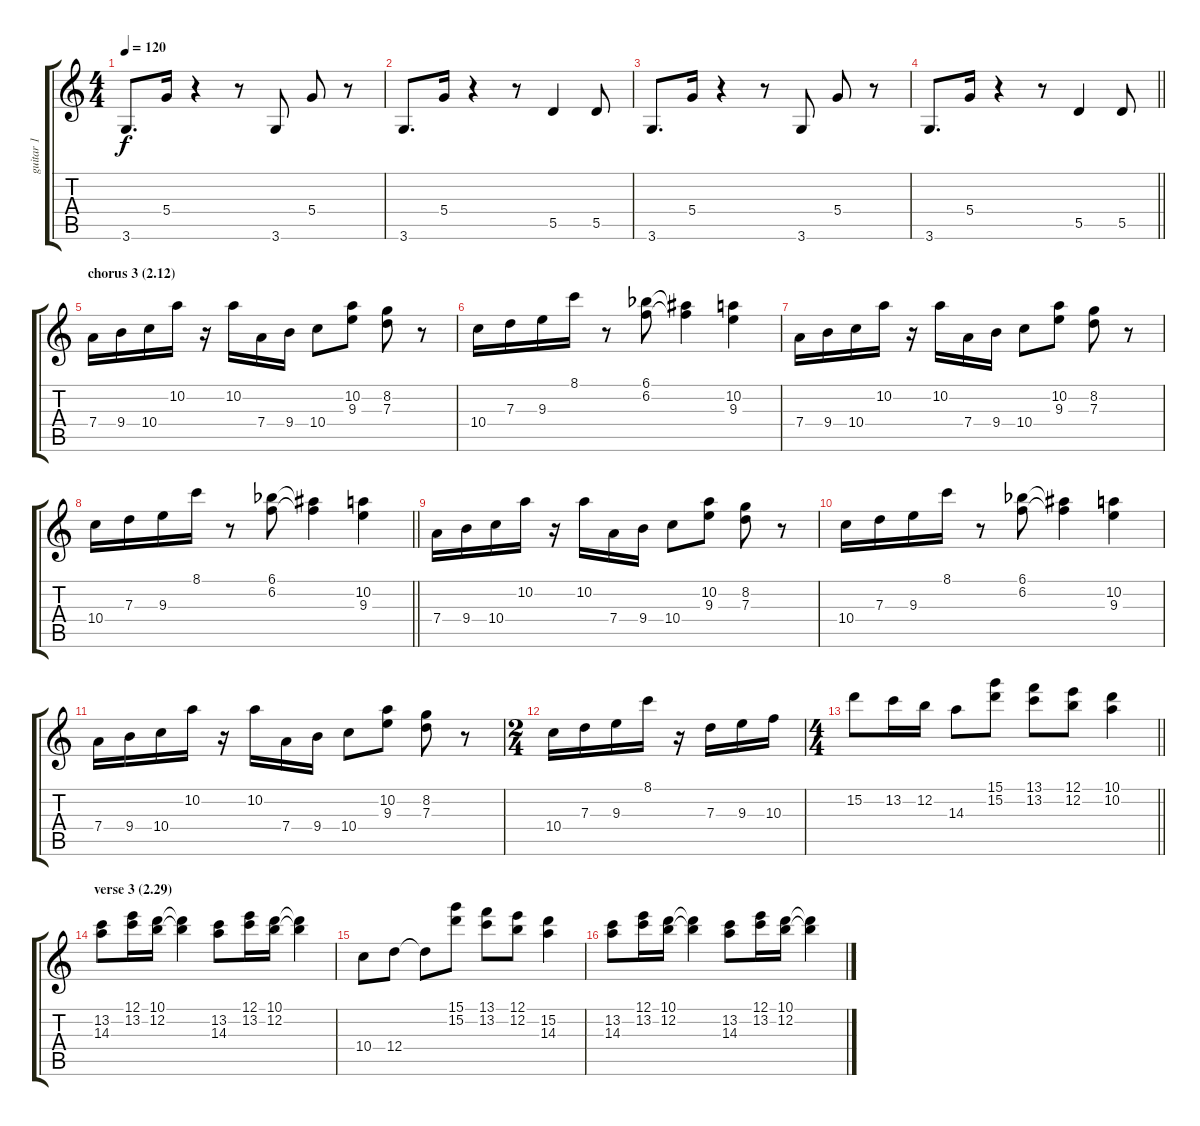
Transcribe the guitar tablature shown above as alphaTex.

\track ("guitar 1" "guitar 1") {instrument distortionguitar}
\staff {score tabs}
\tuning (E4 B3 G3 D3 A2 E2) {hide}
\ts (4 4)
\tempo 120
\clef g2
\ks c
3.6.8{d dy f} 5.4.16 r.4 r.8 3.6.8 5.4.8 r.8 |
3.6.8{d} 5.4.16 r.4 r.8 5.5.4 5.5.8 |
3.6.8{d} 5.4.16 r.4 r.8 3.6.8 5.4.8 r.8 |
\barLineRight lightlight
3.6.8{d} 5.4.16 r.4 r.8 5.5.4 5.5.8 |
\section ("" "chorus 3 (2.12)")
7.4.16 9.4.16 10.4.16 10.2.16 r.16 10.2.16 7.4.16 9.4.16 10.4.8 (10.2 9.3).8 (8.2 7.3).8 r.8 |
10.4.16 7.3.16 9.3.16 8.1.16 r.8 (6.1{acc b} 6.2).8 (6.1{t} 6.2{t}).4 (10.2 9.3).4 |
7.4.16 9.4.16 10.4.16 10.2.16 r.16 10.2.16 7.4.16 9.4.16 10.4.8 (10.2 9.3).8 (8.2 7.3).8 r.8 |
\barLineRight lightlight
10.4.16 7.3.16 9.3.16 8.1.16 r.8 (6.1{acc b} 6.2).8 (6.1{t} 6.2{t}).4 (10.2 9.3).4 |
7.4.16 9.4.16 10.4.16 10.2.16 r.16 10.2.16 7.4.16 9.4.16 10.4.8 (10.2 9.3).8 (8.2 7.3).8 r.8 |
10.4.16 7.3.16 9.3.16 8.1.16 r.8 (6.1{acc b} 6.2).8 (6.1{t} 6.2{t}).4 (10.2 9.3).4 |
7.4.16 9.4.16 10.4.16 10.2.16 r.16 10.2.16 7.4.16 9.4.16 10.4.8 (10.2 9.3).8 (8.2 7.3).8 r.8 |
\ts (2 4)
10.4.16 7.3.16 9.3.16 8.1.16 r.16 7.3.16 9.3.16 10.3.16 |
\ts (4 4)
\barLineRight lightlight
15.2.8 13.2.16 12.2.16 14.3.8 (15.1 15.2).8 (13.1 13.2).8 (12.1 12.2).8 (10.1 10.2).4 |
\section ("" "verse 3 (2.29)")
(13.2 14.3).8 (12.1 13.2).16 (10.1 12.2).16 (10.1{t} 12.2{t}).4 (13.2 14.3).8 (12.1 13.2).16 (10.1 12.2).16 (10.1{t} 12.2{t}).4 |
10.4.8 12.4.8 12.4{t}.8 (15.1 15.2).8 (13.1 13.2).8 (12.1 12.2).8 (15.2 14.3).4 |
(13.2 14.3).8 (12.1 13.2).16 (10.1 12.2).16 (10.1{t} 12.2{t}).4 (13.2 14.3).8 (12.1 13.2).16 (10.1 12.2).16 (10.1{t} 12.2{t}).4
